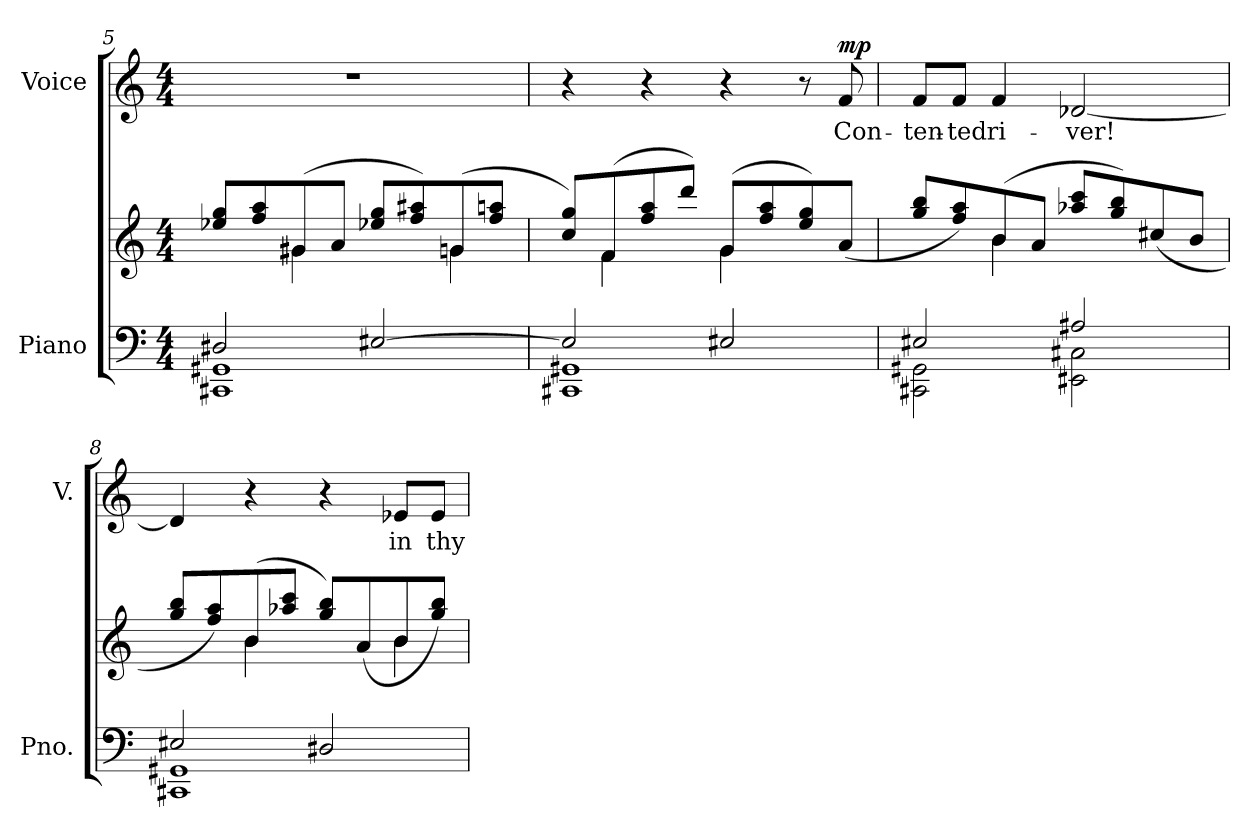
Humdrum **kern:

**kern	**kern	**kern	**text	**dynam
*part2	*part2	*part1	*part1	*part1
*staff3	*staff2	*staff1	*staff1	*staff1
*I"Piano	*	*I"Voice	*	*
*I'Pno.	*	*I'V.	*	*
!!LO:LB:g=z
*clefF4	*clefG2	*clefG2	*	*
*k[]	*k[]	*k[]	*	*
*C:	*C:	*C:	*	*
*M4/4	*M4/4	*M4/4	*	*
=5	=5	=5	=5	=5
*^	*^	*	*	*
2D#Xi/	1CC#Xi 1GG#Xi	8ee-Xi/ 8ggiL	4ryy	1r	.	.
.	.	8ffi/ 8aai	.	.	.	.
.	.	(8g#Xi/	4g#i\	.	.	.
.	.	8ai/J	.	.	.	.
[>2E#Xi/	.	8ee-Xi/ 8ggiL	4ryy	.	.	.
.	.	8ffi/ 8aa#Xi)	.	.	.	.
.	.	(8gni/	4gi\	.	.	.
.	.	8ffi/ 8aaniJ	.	.	.	.
=6	=6	=6	=6	=6	=6	=6
2E#i/]	1CC#Xi 1GG#Xi	8cci/ 8ggiL)	8ryy	4r	.	.
.	.	(8fi/	4fi\	.	.	.
.	.	8ffi/ 8aai	.	4r	.	.
.	.	8dddi/J)	8ryy	.	.	.
2E#Xi/	.	(8gi/L	4gi\	4r	.	.
.	.	8ffi/ 8aai	.	.	.	.
.	.	8eei/ 8ggi)	4ryy	8r	.	.
!	!	!	!	!	!LO:LY:b:color=#000000	!
.	.	(8ai/J	.	8fi/	Con-	mp
=7	=7	=7	=7	=7	=7	=7
!	!	!	!	!	!LO:LY:b:color=#000000	!
2E#Xi/	2CC#Xi\ 2GG#Xi	8ggi/ 8bbiL	4ryy	8fi/L	-ten-	.
!	!	!	!	!	!LO:LY:b:color=#000000	!
.	.	8ffi/ 8aai)	.	8fi/J	-ted	.
!	!	!	!	!	!LO:LY:b:color=#000000	!
.	.	(8bi/	4bi\	4fi/	ri-	.
.	.	8ai/J	.	.	.	.
!	!	!	!	!	!LO:LY:b:color=#000000	!
2A#Xi/	2EE#Xi\ 2C#Xi	8aa-Xi/ 8ccciL	2ryy	[<2d-Xi/	-ver!	.
.	.	8ggi/ 8bbi)	.	.	.	.
.	.	(8cc#Xi/	.	.	.	.
.	.	8bi/J	.	.	.	.
=8	=8	=8	=8	=8	=8	=8
2E#Xi/	1CC#Xi 1GG#Xi	8ggi/ 8bbiL	4ryy	4d-i/]	.	.
.	.	8ffi/ 8aai)	.	.	.	.
.	.	(8bi/	4bi\	4r	.	.
.	.	8aa-Xi/ 8ccciJ	.	.	.	.
2D#Xi/	.	8ggi/ 8bbiL)	4ryy	4r	.	.
.	.	(8ai/	.	.	.	.
!	!	!	!	!	!LO:LY:b:color=#000000	!
.	.	8bi/	4bi\	8e-Xi/L	in	.
!	!	!	!	!	!LO:LY:b:color=#000000	!
.	.	8ggi/ 8bbiJ)	.	8e-i/J	thy	.
*v	*v	*	*	*	*	*
*	*v	*v	*	*	*
=	=	=	=	=
*-	*-	*-	*-	*-
